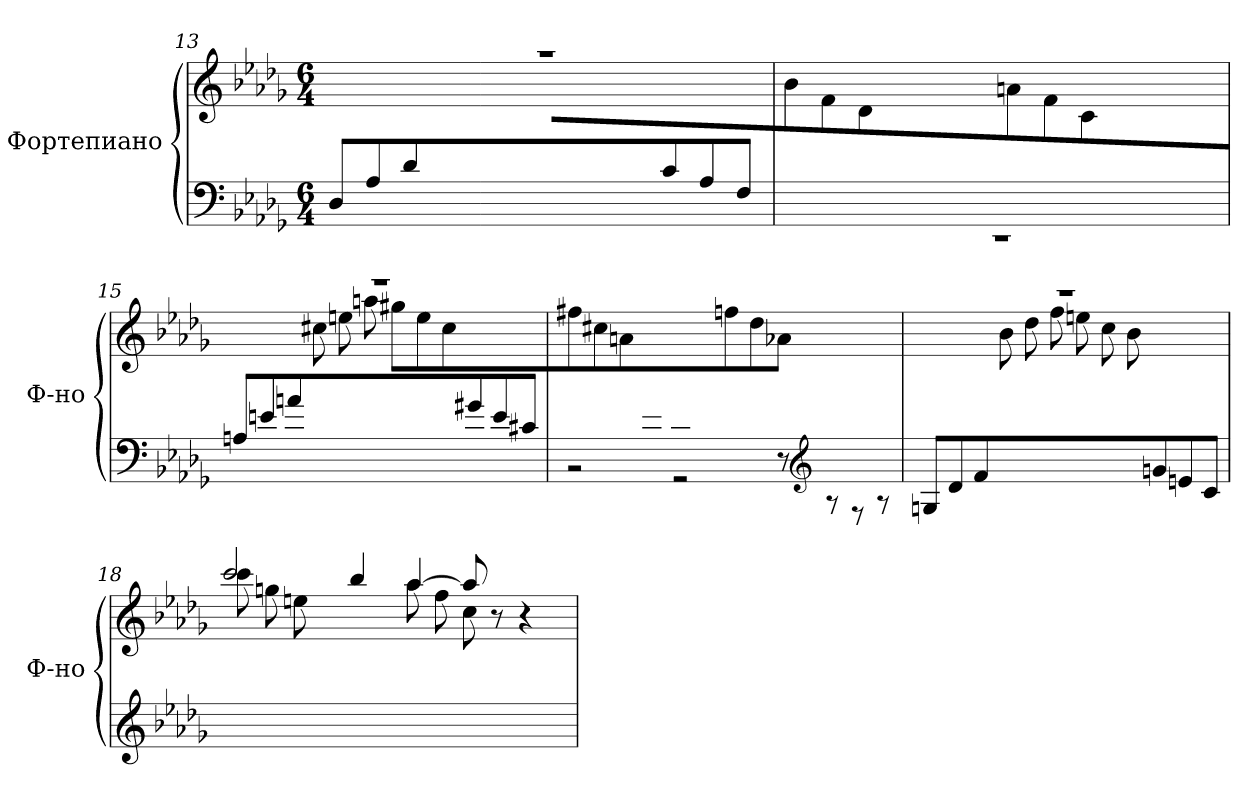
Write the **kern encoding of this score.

**kern	**kern
*part1	*part1
*staff2	*staff1
*I"Фортепиано	*
*I'Ф-но	*
*clefF4	*clefG2
*k[b-e-a-d-g-]	*k[b-e-a-d-g-]
*M6/4	*M6/4
=13	=13
*	*^
8D-/L	1.r	4.ryy
8A-/	.	.
8d-/	.	.
2.ryy	.	8f\
.	.	8a-\
.	.	8dd-\J
.	.	8cc<\L
.	.	8a-\
.	.	8f\
8c/	.	4.ryy
8A-/	.	.
8F/J	.	.
*	*v	*v
=14	=14
*^	*
4.ryy	1.r	8b-\L
.	.	8f\
.	.	8d-\
8B-/	.	4.ryy
8F/	.	.
8BB-/J	.	.
4.ryy	.	8an\L
.	.	8f\
.	.	8c\
8An/	.	4.ryy
8F/	.	.
8A/J	.	.
*v	*v	*
=15	=15
*	*^
8An/L	1.r	4.ryy
8en/	.	.
8an/	.	.
2.ryy	.	8cc#X<\
.	.	8een\
.	.	8aan\J
.	.	8gg#X<\L
.	.	8ee\
.	.	8cc#\
8g#X/	.	4.ryy
8e/	.	.
8c#X/J	.	.
*	*v	*v
=16	=16
*^	*
4.ryy	2r	8ff#X\L
.	.	8cc#X\
.	.	8an\
8f#X/	.	4.ryy
8c#X/	2r	.
8F#X/J	.	.
4.ryy	.	8ffn\L
.	.	8dd-\
.	8r	8a-X\
*clefG2	*	*
8fn/	8r	4.ryy
8d-/	8r	.
8f/J	8r	.
*v	*v	*
=17	=17
*	*^
8Gn</L	1.r	4.ryy
8d-/	.	.
8f/	.	.
2.ryy	.	8b-<\
.	.	8dd-<\
.	.	8ff<\J
.	.	8een<\L
.	.	8cc\
.	.	8b-\
8gn</	.	4.ryy
8en</	.	.
8c/J	.	.
=18	=18	=18
4.ryy	2ccc/	8ccc<\L
.	.	8ggn\
.	.	8een\
8cc</	.	4.ryy
8gn</	4bb-/	.
8en/J	.	.
4.ryy	[4aa-/	8aa-<\L
.	.	8ff\
.	8aa-/]	8cc\
8a-</	8r	4.ryy
8f/	4r	.
8e-X/J	.	.
*	*v	*v
=	=
*-	*-
